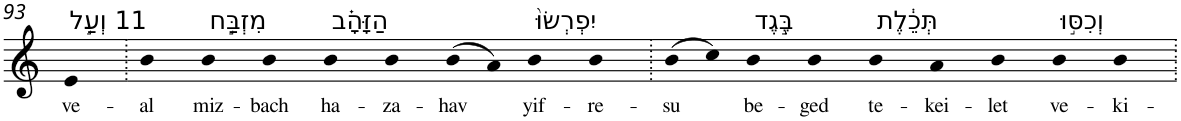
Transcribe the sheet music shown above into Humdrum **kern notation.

**kern	**text
*part1	*part1
*staff1	*staff1
*I"Piano	*
*I'Pno	*
!!LO:PB:g=z
*clefG2	*
*k[]	*
=93	=93
!LO:TX:a:t=11 וְעַ֣ל	!
!	!LO:LY:b
4e	ve-
=94.	=94.
!	!LO:LY:b
4b	-al
!LO:TX:a:t=מִזְבַּ֣ח	!
!	!LO:LY:b
4b	miz-
!	!LO:LY:b
4b	-bach
!LO:TX:a:t=הַזָּהָ֗ב	!
!	!LO:LY:b
4b	ha-
!	!LO:LY:b
4b	-za-
!	!LO:LY:b
(>8b	-hav
8a)	.
!LO:TX:a:t=יִפְרְשׂוּ֙	!
!	!LO:LY:b
4b	yif-
!	!LO:LY:b
4b	-re-
=95.	=95.
!	!LO:LY:b
(>8b	-su
8cc)	.
!LO:TX:a:t=בֶּ֣גֶד	!
!	!LO:LY:b
4b	be-
!	!LO:LY:b
4b	-ged
!LO:TX:a:t=תְּכֵ֔לֶת	!
!	!LO:LY:b
4b	te-
!	!LO:LY:b
4a	-kei-
!	!LO:LY:b
4b	-let
!LO:TX:a:t=וְכִסּ֣וּ	!
!	!LO:LY:b
4b	ve-
!	!LO:LY:b
4b	-ki-
=.	=.
*-	*-
